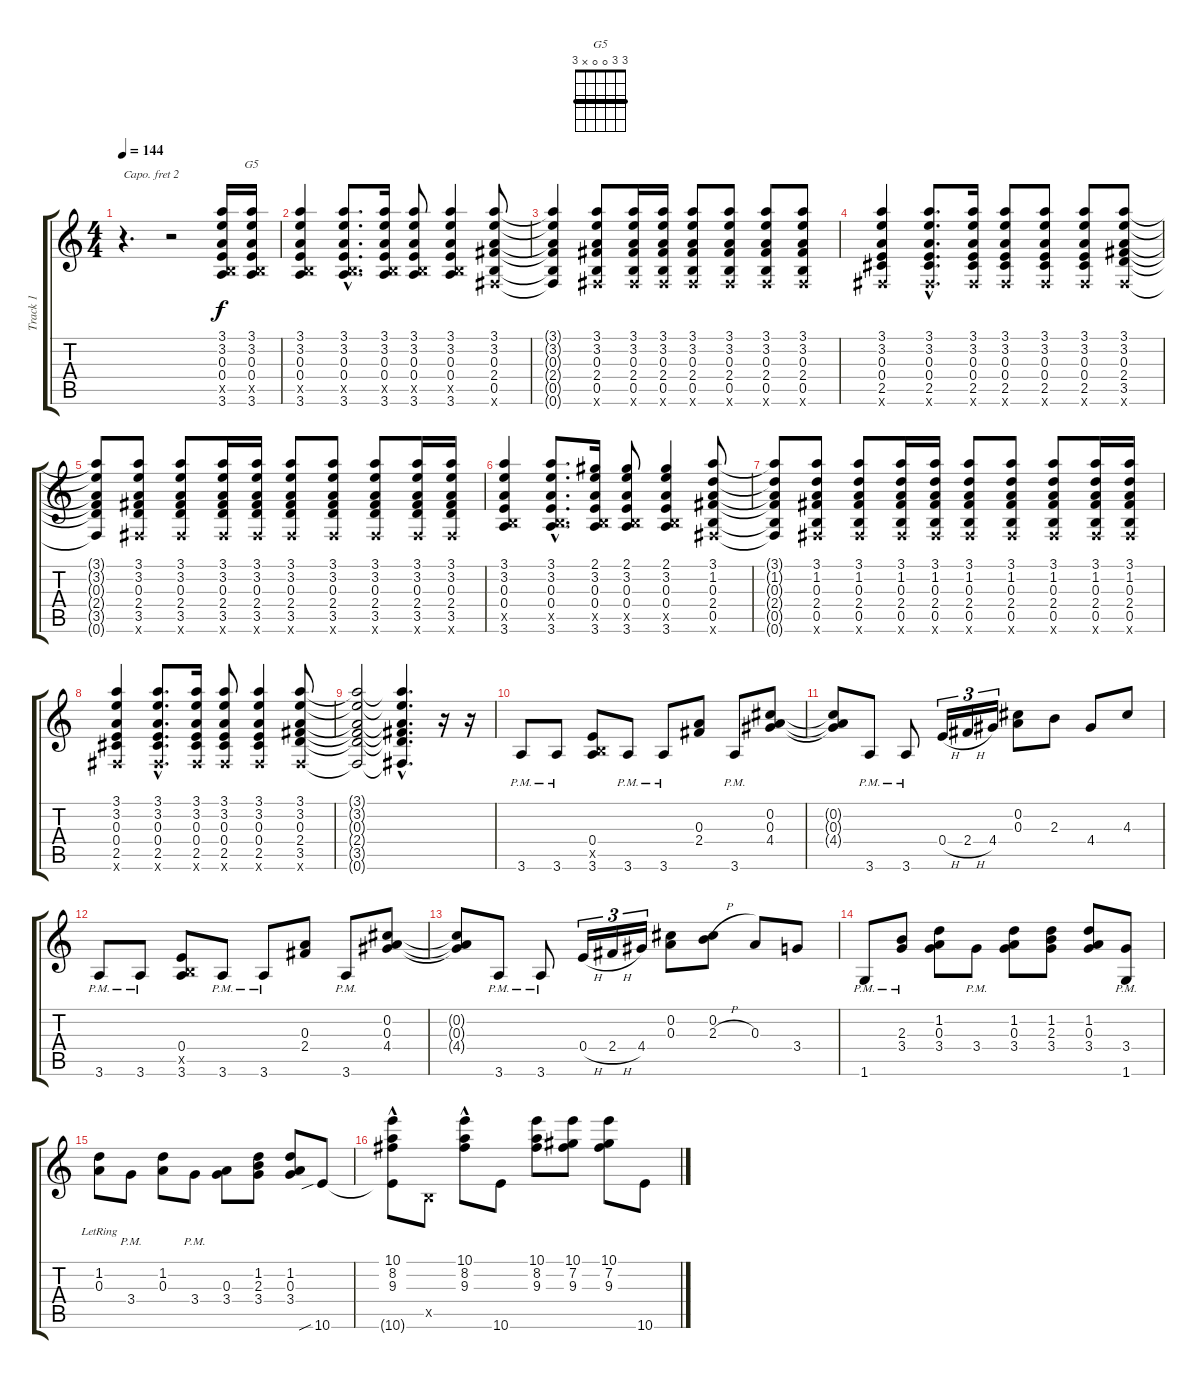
\track ("Track 1" "Track 1") {instrument acousticguitarnylon}
\staff {score tabs}
\capo 2
\tuning (E4 B3 G3 D3 A2 E2) {hide}
\chord ("G5" 3 3 0 0 x 3) {barre 3}
\ts (4 4)
\tempo 144
\clef g2
\ks c
r.4{d dy f instrument acousticguitarnylon} r.2 (3.1 3.2 0.3 0.4 0.5{x} 3.6).16 (3.1 3.2 0.3 0.4 0.5{x} 3.6).16{ch "G5"} |
(3.1 3.2 0.3 0.4 0.5{x} 3.6).4 (3.1{hac} 3.2{hac} 0.3{hac} 0.4{hac} 0.5{hac x} 3.6{hac}).8{d} (3.1 3.2 0.3 0.4 0.5{x} 3.6).16 (3.1 3.2 0.3 0.4 0.5{x} 3.6).8 (3.1 3.2 0.3 0.4 0.5{x} 3.6).4 (3.1 3.2 0.3 2.4 0.5 0.6{x}).8 |
(3.1{t} 3.2{t} 0.3{t} 2.4{t} 0.5{t} 0.6{t}).4 (3.1 3.2 0.3 2.4 0.5 0.6{x}).8 (3.1 3.2 0.3 2.4 0.5 0.6{x}).16 (3.1 3.2 0.3 2.4 0.5 0.6{x}).16 (3.1 3.2 0.3 2.4 0.5 0.6{x}).8 (3.1 3.2 0.3 2.4 0.5 0.6{x}).8 (3.1 3.2 0.3 2.4 0.5 0.6{x}).8 (3.1 3.2 0.3 2.4 0.5 0.6{x}).8 |
(3.1 3.2 0.3 0.4 2.5 0.6{x}).4 (3.1{hac} 3.2{hac} 0.3{hac} 0.4{hac} 2.5{hac} 0.6{hac x}).8{d} (3.1 3.2 0.3 0.4 2.5 0.6{x}).16 (3.1 3.2 0.3 0.4 2.5 0.6{x}).8 (3.1 3.2 0.3 0.4 2.5 0.6{x}).8 (3.1 3.2 0.3 0.4 2.5 0.6{x}).8 (3.1 3.2 0.3 2.4 3.5 0.6{x}).8 |
(3.1{t} 3.2{t} 0.3{t} 2.4{t} 3.5{t} 0.6{t}).8 (3.1 3.2 0.3 2.4 3.5 0.6{x}).8 (3.1 3.2 0.3 2.4 3.5 0.6{x}).8 (3.1 3.2 0.3 2.4 3.5 0.6{x}).16 (3.1 3.2 0.3 2.4 3.5 0.6{x}).16 (3.1 3.2 0.3 2.4 3.5 0.6{x}).8 (3.1 3.2 0.3 2.4 3.5 0.6{x}).8 (3.1 3.2 0.3 2.4 3.5 0.6{x}).8 (3.1 3.2 0.3 2.4 3.5 0.6{x}).16 (3.1 3.2 0.3 2.4 3.5 0.6{x}).16 |
(3.1 3.2 0.3 0.4 0.5{x} 3.6).4 (3.1{hac} 3.2{hac} 0.3{hac} 0.4{hac} 0.5{hac x} 3.6{hac}).8{d} (2.1 3.2 0.3 0.4 0.5{x} 3.6).16 (2.1 3.2 0.3 0.4 0.5{x} 3.6).8 (2.1 3.2 0.3 0.4 0.5{x} 3.6).4 (3.1 1.2 0.3 2.4 0.5 0.6{x}).8 |
(3.1{t} 1.2{t} 0.3{t} 2.4{t} 0.5{t} 0.6{t}).8 (3.1 1.2 0.3 2.4 0.5 0.6{x}).8 (3.1 1.2 0.3 2.4 0.5 0.6{x}).8 (3.1 1.2 0.3 2.4 0.5 0.6{x}).16 (3.1 1.2 0.3 2.4 0.5 0.6{x}).16 (3.1 1.2 0.3 2.4 0.5 0.6{x}).8 (3.1 1.2 0.3 2.4 0.5 0.6{x}).8 (3.1 1.2 0.3 2.4 0.5 0.6{x}).8 (3.1 1.2 0.3 2.4 0.5 0.6{x}).16 (3.1 1.2 0.3 2.4 0.5 0.6{x}).16 |
(3.1 3.2 0.3 0.4 2.5 0.6{x}).4 (3.1{hac} 3.2{hac} 0.3{hac} 0.4{hac} 2.5{hac} 0.6{hac x}).8{d} (3.1 3.2 0.3 0.4 2.5 0.6{x}).16 (3.1 3.2 0.3 0.4 2.5 0.6{x}).8 (3.1 3.2 0.3 0.4 2.5 0.6{x}).4 (3.1 3.2 0.3 2.4 3.5 0.6{x}).8 |
(3.1{t} 3.2{t} 0.3{t} 2.4{t} 3.5{t} 0.6{t}).2 (3.1{hac t} 3.2{hac t} 0.3{hac t} 2.4{hac t} 3.5{hac t} 0.6{hac t}).4{d} r.16 r.16 |
3.6{pm}.8 3.6{pm}.8 (0.4 0.5{x} 3.6).8 3.6{pm}.8 3.6{pm}.8 (0.3 2.4).8 3.6{pm}.8 (0.2 0.3 4.4).8 |
(0.2{t} 0.3{t} 4.4{t}).8 3.6{pm}.8 3.6{pm}.8 0.4{h}.16{tu (3 2)} 2.4{h}.16{tu (3 2)} 4.4.16{tu (3 2)} (0.2 0.3).8 2.3.8 4.4.8 4.3.8 |
3.6{pm}.8 3.6{pm}.8 (0.4 0.5{x} 3.6).8 3.6{pm}.8 3.6{pm}.8 (0.3 2.4).8 3.6{pm}.8 (0.2 0.3 4.4).8 |
(0.2{t} 0.3{t} 4.4{t}).8 3.6{pm}.8 3.6{pm}.8 0.4{h}.16{tu (3 2)} 2.4{h}.16{tu (3 2)} 4.4.16{tu (3 2)} (0.2 0.3).8 (0.2 2.3{h}).8 0.3.8 3.4.8 |
1.6{pm}.8 (2.3 3.4{pm}).8 (1.2 0.3 3.4).8 3.4{pm}.8 (1.2 0.3 3.4).8 (1.2 2.3 3.4).8 (1.2 0.3 3.4).8 (3.4 1.6{pm}).8 |
(1.2{lr} 0.3).8 3.4{pm}.8 (1.2 0.3).8 3.4{pm}.8 (0.3 3.4).8 (1.2 2.3 3.4).8 (1.2 0.3 3.4).8 10.6{sib}.8 |
(10.1{hac} 8.2 9.3 10.6{t}).8 0.5{x}.8 (10.1{hac} 8.2 9.3).8 10.6.8 (10.1 8.2 9.3).8 (10.1 7.2 9.3).8 (10.1 7.2 9.3).8 10.6.8
